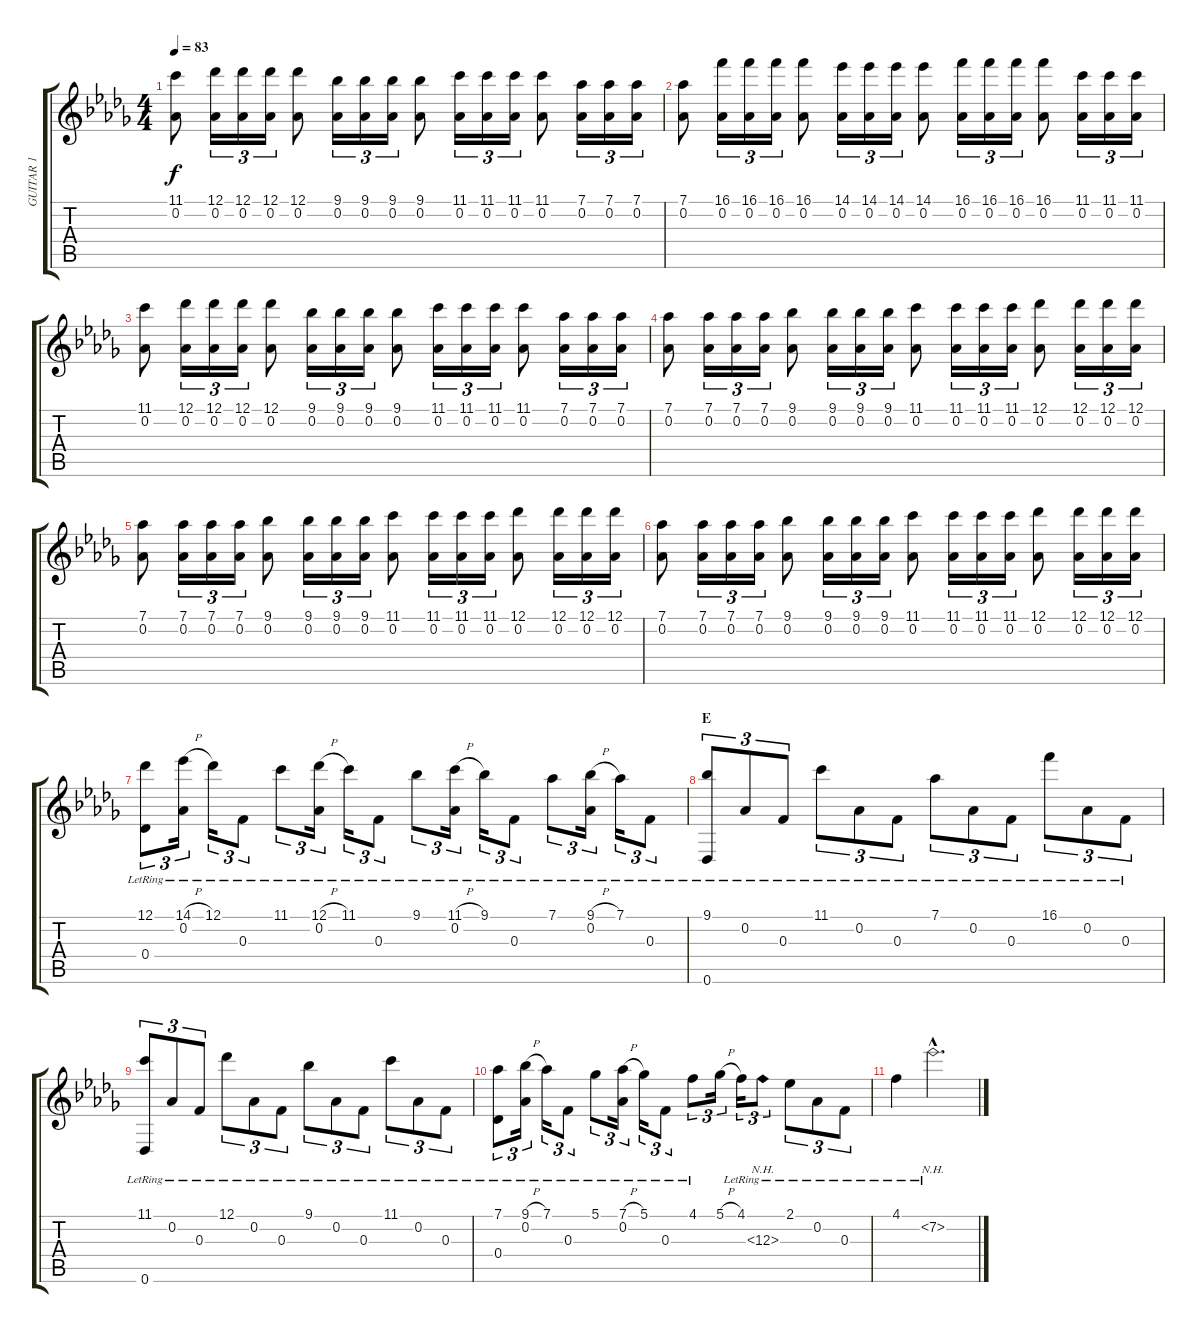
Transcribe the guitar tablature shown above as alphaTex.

\track ("GUITAR 1" "GUITAR 1") {instrument acousticguitarnylon}
\staff {score tabs}
\tuning (Db4 Ab3 F3 Db3 Ab2 Db2) {hide}
\ts (4 4)
\tempo 83
\clef g2
\ks db
(11.1 0.2).8{dy f} (12.1 0.2).16{tu (3 2)} (12.1 0.2).16{tu (3 2)} (12.1 0.2).16{tu (3 2)} (12.1 0.2).8 (9.1 0.2).16{tu (3 2)} (9.1 0.2).16{tu (3 2)} (9.1 0.2).16{tu (3 2)} (9.1 0.2).8 (11.1 0.2).16{tu (3 2)} (11.1 0.2).16{tu (3 2)} (11.1 0.2).16{tu (3 2)} (11.1 0.2).8 (7.1 0.2).16{tu (3 2)} (7.1 0.2).16{tu (3 2)} (7.1 0.2).16{tu (3 2)} |
(7.1 0.2).8 (16.1 0.2).16{tu (3 2)} (16.1 0.2).16{tu (3 2)} (16.1 0.2).16{tu (3 2)} (16.1 0.2).8 (14.1 0.2).16{tu (3 2)} (14.1 0.2).16{tu (3 2)} (14.1 0.2).16{tu (3 2)} (14.1 0.2).8 (16.1 0.2).16{tu (3 2)} (16.1 0.2).16{tu (3 2)} (16.1 0.2).16{tu (3 2)} (16.1 0.2).8 (11.1 0.2).16{tu (3 2)} (11.1 0.2).16{tu (3 2)} (11.1 0.2).16{tu (3 2)} |
(11.1 0.2).8 (12.1 0.2).16{tu (3 2)} (12.1 0.2).16{tu (3 2)} (12.1 0.2).16{tu (3 2)} (12.1 0.2).8 (9.1 0.2).16{tu (3 2)} (9.1 0.2).16{tu (3 2)} (9.1 0.2).16{tu (3 2)} (9.1 0.2).8 (11.1 0.2).16{tu (3 2)} (11.1 0.2).16{tu (3 2)} (11.1 0.2).16{tu (3 2)} (11.1 0.2).8 (7.1 0.2).16{tu (3 2)} (7.1 0.2).16{tu (3 2)} (7.1 0.2).16{tu (3 2)} |
(7.1 0.2).8 (7.1 0.2).16{tu (3 2)} (7.1 0.2).16{tu (3 2)} (7.1 0.2).16{tu (3 2)} (9.1 0.2).8 (9.1 0.2).16{tu (3 2)} (9.1 0.2).16{tu (3 2)} (9.1 0.2).16{tu (3 2)} (11.1 0.2).8 (11.1 0.2).16{tu (3 2)} (11.1 0.2).16{tu (3 2)} (11.1 0.2).16{tu (3 2)} (12.1 0.2).8 (12.1 0.2).16{tu (3 2)} (12.1 0.2).16{tu (3 2)} (12.1 0.2).16{tu (3 2)} |
(7.1 0.2).8 (7.1 0.2).16{tu (3 2)} (7.1 0.2).16{tu (3 2)} (7.1 0.2).16{tu (3 2)} (9.1 0.2).8 (9.1 0.2).16{tu (3 2)} (9.1 0.2).16{tu (3 2)} (9.1 0.2).16{tu (3 2)} (11.1 0.2).8 (11.1 0.2).16{tu (3 2)} (11.1 0.2).16{tu (3 2)} (11.1 0.2).16{tu (3 2)} (12.1 0.2).8 (12.1 0.2).16{tu (3 2)} (12.1 0.2).16{tu (3 2)} (12.1 0.2).16{tu (3 2)} |
(7.1 0.2).8 (7.1 0.2).16{tu (3 2)} (7.1 0.2).16{tu (3 2)} (7.1 0.2).16{tu (3 2)} (9.1 0.2).8 (9.1 0.2).16{tu (3 2)} (9.1 0.2).16{tu (3 2)} (9.1 0.2).16{tu (3 2)} (11.1 0.2).8 (11.1 0.2).16{tu (3 2)} (11.1 0.2).16{tu (3 2)} (11.1 0.2).16{tu (3 2)} (12.1 0.2).8 (12.1 0.2).16{tu (3 2)} (12.1 0.2).16{tu (3 2)} (12.1 0.2).16{tu (3 2)} |
(12.1 0.4{lr}).8{tu (3 2)} (14.1{h} 0.2{lr}).16{tu (3 2)} 12.1{lr}.16{tu (3 2)} 0.3{lr}.8{tu (3 2)} 11.1{lr}.8{tu (3 2)} (12.1{h} 0.2{lr}).16{tu (3 2)} 11.1{lr}.16{tu (3 2)} 0.3{lr}.8{tu (3 2)} 9.1{lr}.8{tu (3 2)} (11.1{h} 0.2{lr}).16{tu (3 2)} 9.1{lr}.16{tu (3 2)} 0.3{lr}.8{tu (3 2)} 7.1{lr}.8{tu (3 2)} (9.1{h} 0.2{lr}).16{tu (3 2)} 7.1{lr}.16{tu (3 2)} 0.3{lr}.8{tu (3 2)} |
\section ("" "E")
(9.1{lr} 0.6{lr}).8{tu (3 2)} 0.2{lr}.8{tu (3 2)} 0.3{lr}.8{tu (3 2)} 11.1{lr}.8{tu (3 2)} 0.2{lr}.8{tu (3 2)} 0.3{lr}.8{tu (3 2)} 7.1{lr}.8{tu (3 2)} 0.2{lr}.8{tu (3 2)} 0.3{lr}.8{tu (3 2)} 16.1{lr}.8{tu (3 2)} 0.2{lr}.8{tu (3 2)} 0.3{lr}.8{tu (3 2)} |
(11.1{lr} 0.6{lr}).8{tu (3 2)} 0.2{lr}.8{tu (3 2)} 0.3{lr}.8{tu (3 2)} 12.1{lr}.8{tu (3 2)} 0.2{lr}.8{tu (3 2)} 0.3{lr}.8{tu (3 2)} 9.1{lr}.8{tu (3 2)} 0.2{lr}.8{tu (3 2)} 0.3{lr}.8{tu (3 2)} 11.1{lr}.8{tu (3 2)} 0.2{lr}.8{tu (3 2)} 0.3{lr}.8{tu (3 2)} |
(7.1{lr} 0.4{lr}).8{tu (3 2)} (9.1{h} 0.2{lr}).16{tu (3 2)} 7.1{lr}.16{tu (3 2)} 0.3{lr}.8{tu (3 2)} 5.1{lr}.8{tu (3 2)} (7.1{h} 0.2{lr}).16{tu (3 2)} 5.1{lr}.16{tu (3 2)} 0.3{lr}.8{tu (3 2)} 4.1{lr}.8{tu (3 2)} 5.1{h}.16{tu (3 2)} 4.1{lr}.16{tu (3 2)} 0.3{nh lr}.8{tu (3 2)} 2.1{lr}.8{tu (3 2)} 0.2{lr}.8{tu (3 2)} 0.3{lr}.8{tu (3 2)} |
4.1{lr}.4 7.2{nh hac lr}.2{d}
